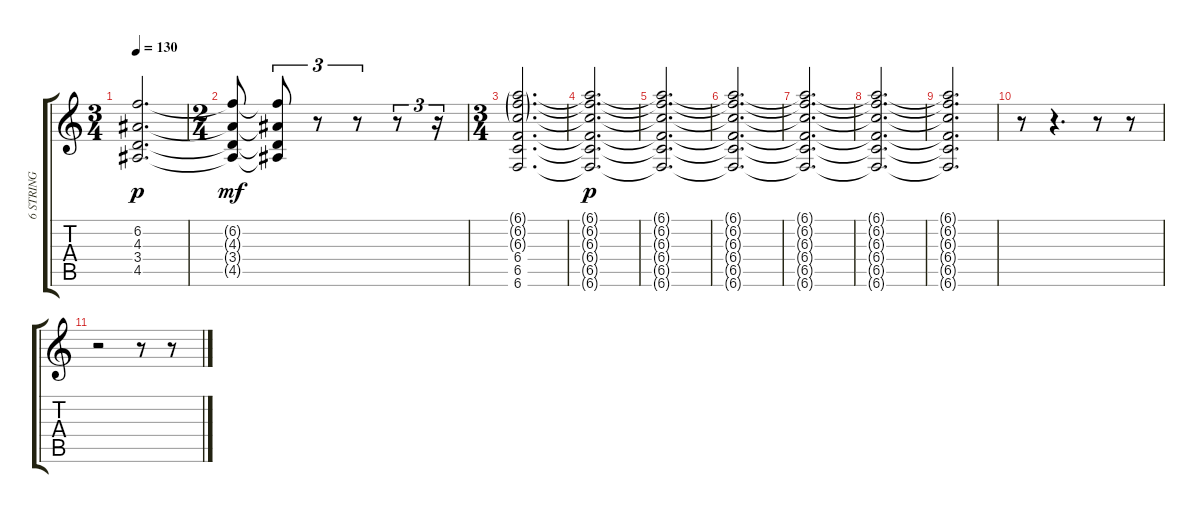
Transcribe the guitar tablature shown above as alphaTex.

\track ("6 STRING" "6 STRING") {instrument distortionguitar}
\staff {score tabs}
\tuning (Eb4 B3 Gb3 B2 Gb2 B1) {hide}
\ts (3 4)
\tempo 130
\clef g2
\ks c
(6.2{t} 4.3{t} 3.4{t} 4.5{t}).2{d dy p} |
\ts (2 4)
(6.2{t} 4.3{t} 3.4{t} 4.5{t}).8{dy mf} (6.2{t} 4.3{t} 3.4{t} 4.5{t}).8{tu (3 2)} r.8{tu (3 2)} r.8{tu (3 2)} r.8{tu (3 2)} r.16{tu (3 2)} |
\ts (3 4)
(6.1{g} 6.2{g} 6.3{g} 6.4 6.5 6.6).2{d} |
(6.1{t} 6.2{t} 6.3{t} 6.4{t} 6.5{t} 6.6{t}).2{d dy p} |
(6.1{t} 6.2{t} 6.3{t} 6.4{t} 6.5{t} 6.6{t}).2{d} |
(6.1{t} 6.2{t} 6.3{t} 6.4{t} 6.5{t} 6.6{t}).2{d} |
(6.1{t} 6.2{t} 6.3{t} 6.4{t} 6.5{t} 6.6{t}).2{d} |
(6.1{t} 6.2{t} 6.3{t} 6.4{t} 6.5{t} 6.6{t}).2{d} |
(6.1{t} 6.2{t} 6.3{t} 6.4{t} 6.5{t} 6.6{t}).2{d} |
r.8 r.4{d} r.8 r.8 |
r.2 r.8 r.8
